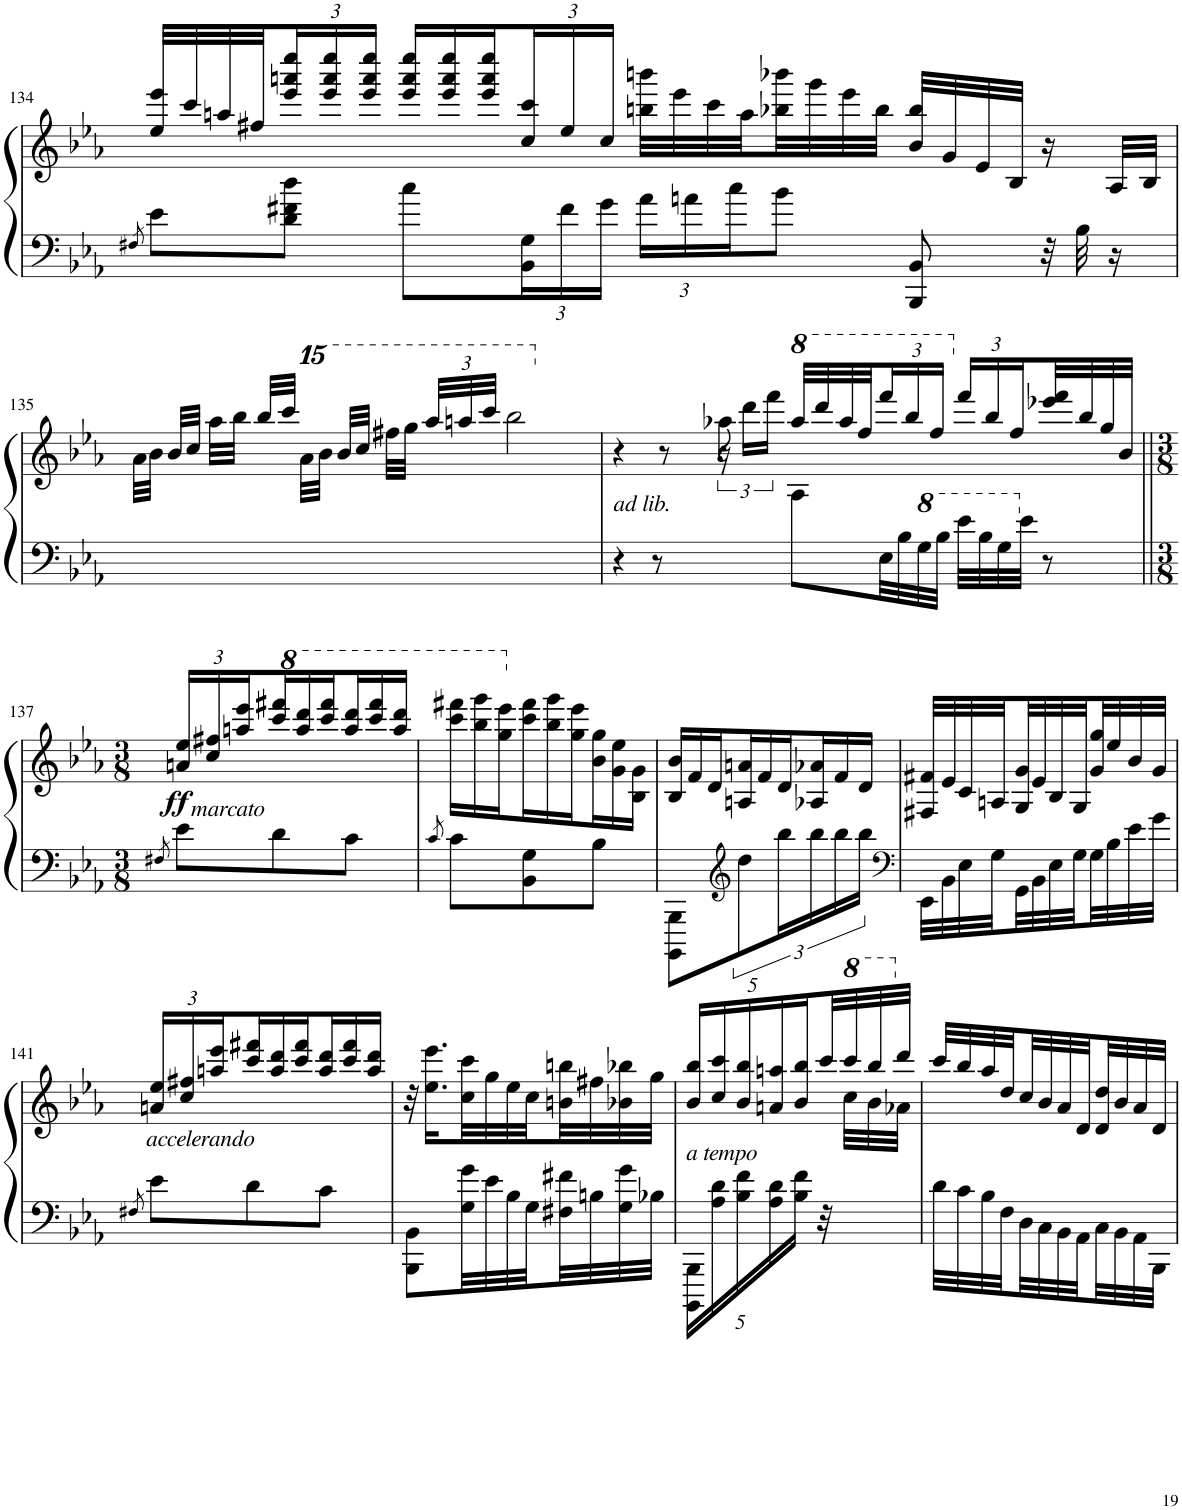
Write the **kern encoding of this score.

**kern	**kern	**dynam
*part1	*part1	*part1
*staff2	*staff1	*staff1/2
*I"Piano	*	*
*I'Pno.	*	*
!!LO:PB:g=z
*clefF4	*clefG2	*
*k[b-e-a-]	*k[b-e-a-]	*
*M4/4	*M4/4	*
=134	=134	=134
8qF#X/	.	.
8e-\L	32ee-/ 32eee-/LLL	.
.	32ccc/	.
.	32aan/	.
.	32ff#X/J	.
*	*Xbrackettup	*
8d\ 8f#X\ 8dd\J	24eee-/' 24aaan/' 24eeee-/'	.
.	24eee-/' 24aaa/' 24eeee-/'	.
.	24eee-/' 24aaa/' 24eeee-/'JJ	.
8cc\L	24eee-/' 24aaa/' 24eeee-/'LL	.
.	24eee-/' 24aaa/' 24eeee-/'	.
.	24eee-/' 24aaa/' 24eeee-/'	.
*Xbrackettup	*	*
24BB-\ 24G\L	24cc/ 24ccc/	.
24f#\	24ee-/	.
24g\JJ	24cc/JJ	.
24a-\LL	32bbn\ 32bbbn\LLL	.
.	32eee-\	.
24an\	.	.
.	32ccc\	.
24cc\J	.	.
.	32aa\	.
8b-\J	32bb-X\ 32bbb-X\	.
.	32ggg\	.
.	32eee-\	.
.	32bb-\JJJ	.
8BBB-/ 8BB-/	32b-/ 32bb-/LLL	.
.	32g/	.
.	32e-/	.
.	32B-/JJJ	.
32r	16r	.
32B-\	.	.
16r	32A-/LLL	.
.	32B-/JJJ	.
!!LO:LB:g=z
=135	=135	=135
*	*^	*
16ryy	16ryy	32a-\LLL	.
.	.	32b-\JJJ	.
16ryy	32b-/LLL	16ryy	.
.	32cc/JJJ	.	.
16ryy	16ryy	32aa-\LLL	.
.	.	32bb-\JJJ	.
16ryy	32bb-/LLL	16ryy	.
.	32ccc/JJJ	.	.
*	*15ma	*	*
16ryy	16ryy	32aaa-\LLL	.
.	.	32bbb-\JJJ	.
16ryy	32bbb-/LLL	16ryy	.
.	32cccc/JJJ	.	.
16ryy	16ryy	32ffff#X\LLL	.
.	.	32gggg\JJJ	.
16ryy	48aaaa-/LLL	16ryy	.
.	48aaaan/	.	.
.	48ccccc/JJJ	.	.
2ryy	2ryy	2bbbb-\	.
=136	=136	=136	=136
*	*X15ma	*	*
!	!LO:TX:b:i:t=ad lib.	!	!
4r	4r	4.ryy	.
8r	8r	.	.
*	*brackettup	*	*
24ryy	24r	8aa-X\	.
24ryy	24ddd\LL	.	.
24ryy	24fff\JJ	.	.
*	*8va	*	*
32ryy	32aaa-/LLL	8A-\L	.
32ryy	32dddd/	.	.
32ryy	32aaa-/	.	.
32ryy	32fff/J	.	.
*	*Xbrackettup	*	*
32E-\LL	24ffff/	4.ryy	.
32B-\	.	.	.
.	24bbb-/	.	.
*8va	*	*	*
32g\	.	.	.
.	24fff/JJ	.	.
32b-\JJJ	.	.	.
*	*X8va	*	*
32ee-\LLL	24fff/LL	.	.
32b-\	.	.	.
.	24bb-/	.	.
32g\	.	.	.
.	24ff/	.	.
*X8va	*	*	*
32e-\JJJ	.	.	.
8r	32eee-X/ 32fff/L	.	.
.	32bb-/	.	.
.	32gg/	.	.
.	32b-/JJJ	.	.
*	*v	*v	*
!!LO:LB:g=z
=137||	=137||	=137||
*M3/8	*M3/8	*
8qF#X/	.	.
!	!LO:TX:b:i:t=marcato	!
!	!	!LO:DY:b
8e-\L	24an/^^ 24ee-/^^LL	ff
.	24cc/^^ 24ff#X/^^	.
.	24aan/^^ 24eee-/^^	.
8d\	24ccc/^^ 24fff#X/^^	.
*	*8va	*
.	24aaa/^^ 24dddd/^^	.
.	24cccc/^^ 24ffff#/^^	.
8c\J	24aaa/^^ 24dddd/^^	.
.	24cccc/^^ 24ffff#/^^	.
.	24aaa/^^ 24dddd/^^JJ	.
=138	=138	=138
8qc/	.	.
8c\L	24cccc\^^ 24ffff#X\^^LL	.
.	24bbb-\^^ 24gggg\^^	.
.	24ggg\^^ 24eeee-\^^	.
*	*X8va	*
8BB-\ 8G\	24ccc\^^ 24fff#\^^	.
.	24bb-\^^ 24ggg\^^	.
.	24gg\^^ 24eee-\^^	.
8B-\J	24b-\^^ 24gg\^^	.
.	24g\^^ 24ee-\^^	.
.	24B-\^^ 24g\^^JJ	.
=139	=139	=139
8BBBB-\ 8BBB-\L	24B-/ 24b-/LL	.
.	24f/	.
.	24d/	.
*clefG2	*	*
*brackettup	*	*
12dd\	24An/ 24an/	.
.	24f/	.
24bb-\L	24d/	.
24bb-\	24A-X/ 24a-X/	.
24bb-\	24f/	.
24bb-\JJ	24d/JJ	.
=140	=140	=140
*clefF4	*	*
32EE-\LLL	32F#X/ 32f#X/LLL	.
32BB-\	32e-/	.
32E-\	32c/	.
32G\	32An/	.
32GG\	32G/ 32g/	.
32BB-\	32e-/	.
32E-\	32B-/	.
32G\	32G/	.
32G\	32g/ 32gg/	.
32B-\	32ee-/	.
32e-\	32b-/	.
32g\JJJ	32g/JJJ	.
!!LO:LB:g=z
=141	=141	=141
8qF#X/	.	.
!	!LO:TX:b:i:t=accelerando	!
8e-\L	24an/^^ 24ee-/^^LL	.
.	24cc/^^ 24ff#X/^^	.
.	24aan/^^ 24eee-/^^	.
8d\	24ccc/^^ 24fff#X/^^	.
.	24aa/^^ 24ddd/^^	.
.	24ccc/^^ 24fff#/^^	.
8c\J	24aa/^^ 24ddd/^^	.
.	24ccc/^^ 24fff#/^^	.
.	24aa/^^ 24ddd/^^JJ	.
=142	=142	=142
8BBB-\ 8BB-\L	32r	.
.	16.ee-\ 16.eee-\LL	.
32G\ 32g\LL	32cc\ 32ccc\L	.
32e-\	32gg\	.
32B-\	32ee-\	.
32G\	32cc\	.
32F#X\ 32f#X\	32bn\ 32bbn\	.
32Bn\	32ff#X\	.
32G\ 32g\	32b-X\ 32bb-X\	.
32B-X\JJJ	32gg\JJJ	.
=143	=143	=143
*Xbrackettup	*	*
*	*^	*
!	!LO:TX:b:i:t=a tempo	!	!
20BBBB-\ 20BBB-\LL	20b-/ 20bb-/LL	32ryy	.
*	*v	*v	*
20A-\ 20d\	20cc/ 20ccc/	.
20B-\ 20f\	20b-/ 20bb-/	.
20A-\ 20d\	20an/ 20aan/	.
20B-\ 20f\JJ	20b-/ 20bb-/	.
32r	32ccc/L	.
*	*8va	*
*	*^	*
16.ryy	32cccc/	32cc\LLL	.
.	32bbb-/	32b-\	.
*	*X8va	*	*
.	32ddd/JJJ	32a-X\JJJ	.
*	*v	*v	*
=144	=144	=144
32d\LLL	32ccc/LLL	.
32c\	32bb-/	.
32B-\	32aa-/	.
32F\	32dd/	.
32D\	32cc/	.
32C\	32b-/	.
32BB-\	32a-/	.
32AA-\	32d/	.
32C\	32d/ 32dd/	.
32BB-\	32b-/	.
32AA-\	32a-/	.
32BBB-\JJJ	32d/JJJ	.
=	=	=
*-	*-	*-
